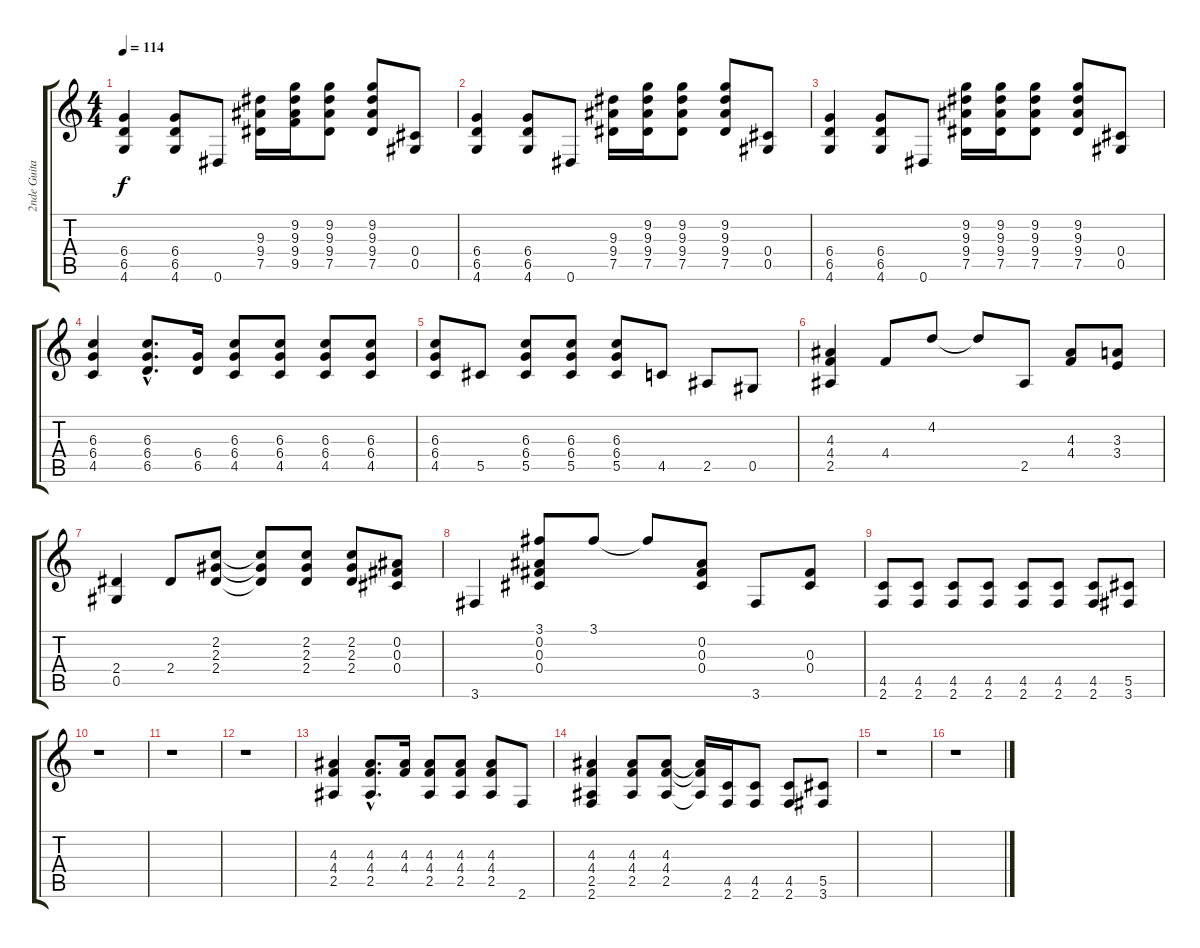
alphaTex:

\track ("2nde Guitar (Distortion)" "2nde Guita") {instrument distortionguitar}
\staff {score tabs}
\tuning (Eb4 Bb3 Gb3 Db3 Ab2 Eb2) {hide}
\ts (4 4)
\tempo 114
\clef g2
\ks c
(6.4 6.5 4.6).4{dy f} (6.4 6.5 4.6).8 0.6.8 (9.3 9.4 7.5).16 (9.2 9.3 9.4 9.5).16 (9.2 9.3 9.4 7.5).8 (9.2 9.3 9.4 7.5).8 (0.4 0.5).8 |
(6.4 6.5 4.6).4 (6.4 6.5 4.6).8 0.6.8 (9.3 9.4 7.5).16 (9.2 9.3 9.4 7.5).16 (9.2 9.3 9.4 7.5).8 (9.2 9.3 9.4 7.5).8 (0.4 0.5).8 |
(6.4 6.5 4.6).4 (6.4 6.5 4.6).8 0.6.8 (9.2 9.3 9.4 7.5).16 (9.2 9.3 9.4 7.5).16 (9.2 9.3 9.4 7.5).8 (9.2 9.3 9.4 7.5).8 (0.4 0.5).8 |
(6.3 6.4 4.5).4 (6.3{hac} 6.4{hac} 6.5{hac}).8{d} (6.4 6.5).16 (6.3 6.4 4.5).8 (6.3 6.4 4.5).8 (6.3 6.4 4.5).8 (6.3 6.4 4.5).8 |
(6.3 6.4 4.5).8 5.5.8 (6.3 6.4 5.5).8 (6.3 6.4 5.5).8 (6.3 6.4 5.5).8 4.5.8 2.5.8 0.5.8 |
(4.3 4.4 2.5).4 4.4.8 4.2.8 4.2{t}.8 2.5.8 (4.3 4.4).8 (3.3 3.4).8 |
(2.4 0.5).4 2.4.8 (2.2 2.3 2.4).8 (2.2{t} 2.3{t} 2.4{t}).8 (2.2 2.3 2.4).8 (2.2 2.3 2.4).8 (0.2 0.3 0.4).8 |
3.6.4 (3.1 0.2 0.3 0.4).8 3.1.8 3.1{t}.8 (0.2 0.3 0.4).8 3.6.8 (0.3 0.4).8 |
(4.5 2.6).8 (4.5 2.6).8 (4.5 2.6).8 (4.5 2.6).8 (4.5 2.6).8 (4.5 2.6).8 (4.5 2.6).8 (5.5 3.6).8 |
r.1 |
r.1 |
r.1 |
(4.3 4.4 2.5).4 (4.3{hac} 4.4{hac} 2.5{hac}).8{d} (4.3 4.4).16 (4.3 4.4 2.5).8 (4.3 4.4 2.5).8 (4.3 4.4 2.5).8 2.6.8 |
(4.3 4.4 2.5 2.6).4 (4.3 4.4 2.5).8 (4.3 4.4 2.5).8 (4.3{t} 4.4{t} 2.5{t}).16 (4.5 2.6).16 (4.5 2.6).8 (4.5 2.6).8 (5.5 3.6).8 |
r.1 |
r.1
